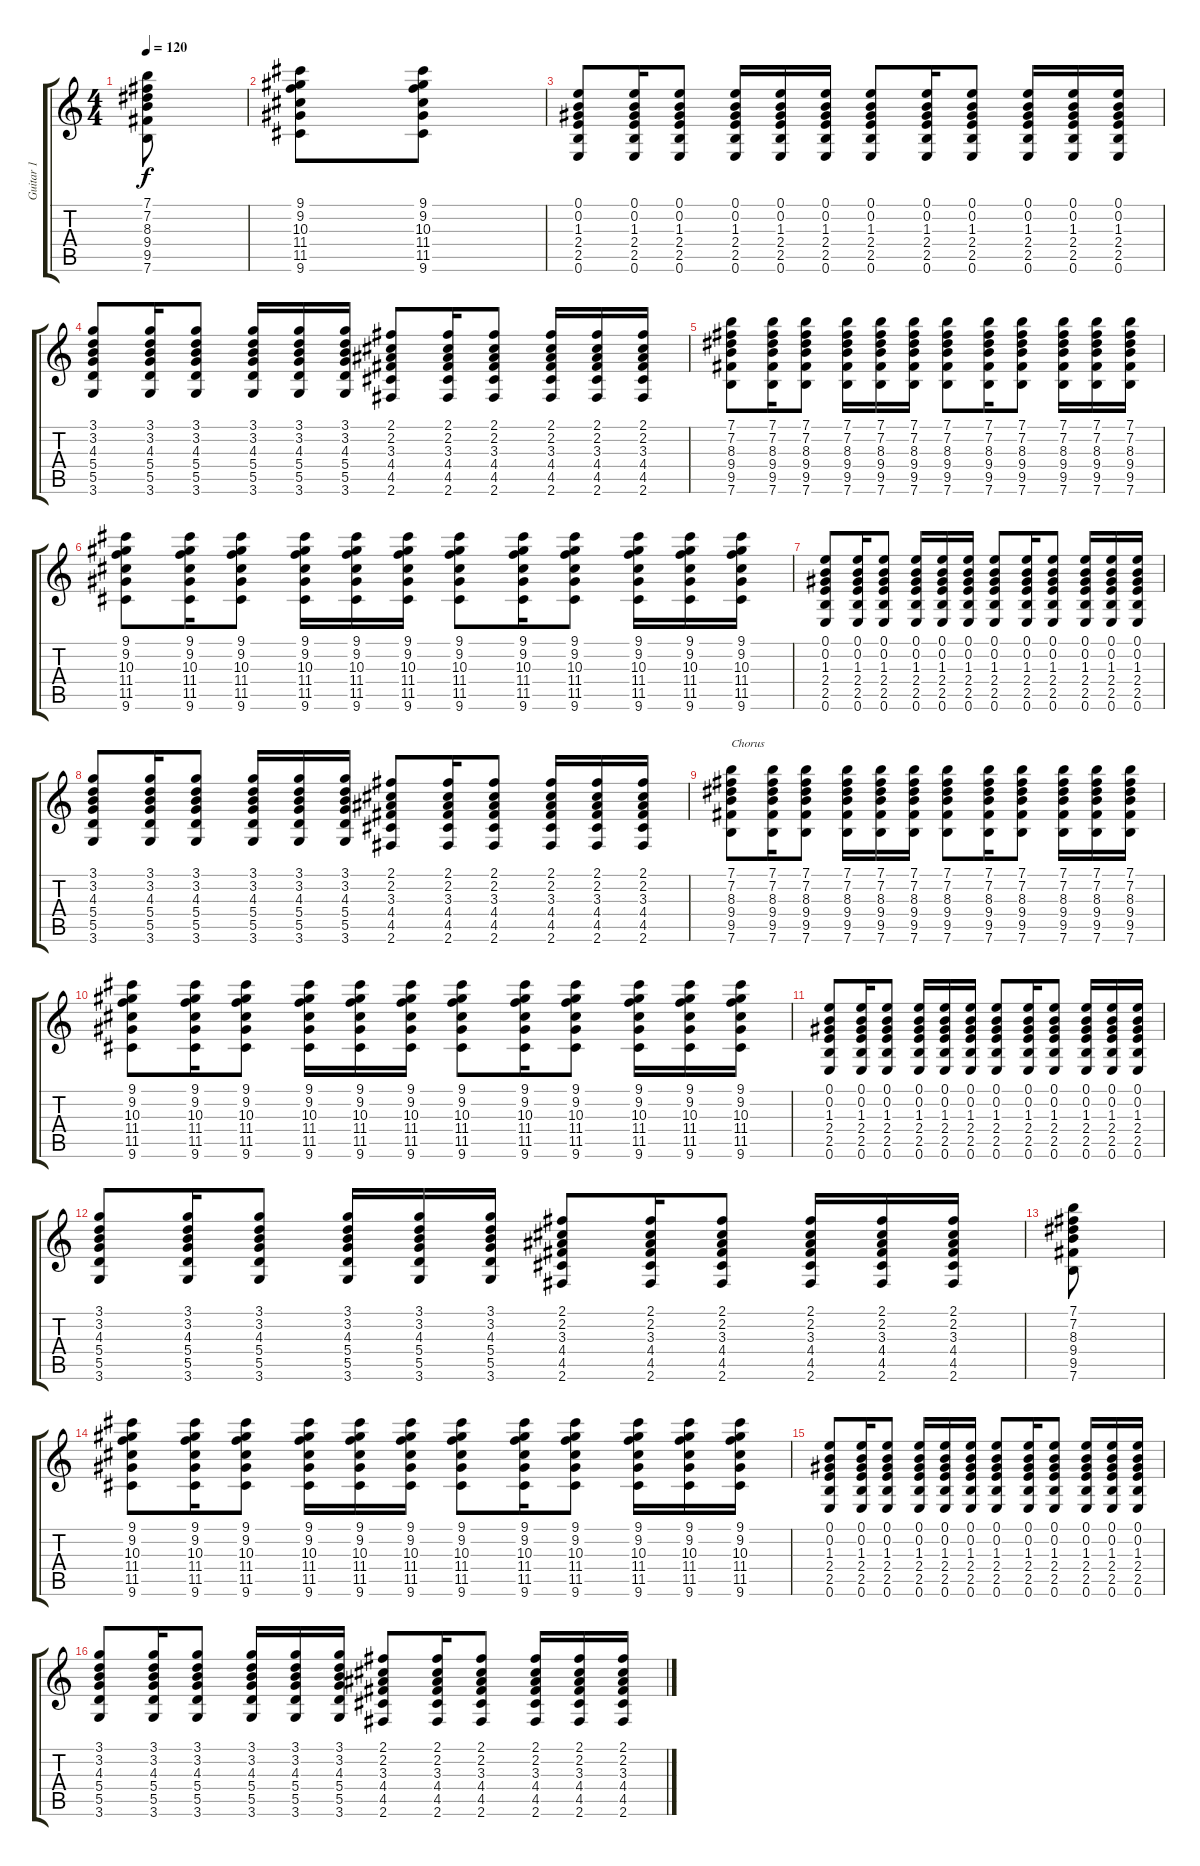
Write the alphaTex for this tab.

\track ("Guitar 1" "Guitar 1") {instrument overdrivenguitar}
\staff {score tabs}
\tuning (E4 B3 G3 D3 A2 E2) {hide}
\ts (4 4)
\tempo 120
\clef g2
\ks c
(7.1 7.2 8.3 9.4 9.5 7.6).8{dy f} |
(9.1 9.2 10.3 11.4 11.5 9.6).8 (9.1 9.2 10.3 11.4 11.5 9.6).8 |
(0.1 0.2 1.3 2.4 2.5 0.6).8 (0.1 0.2 1.3 2.4 2.5 0.6).16 (0.1 0.2 1.3 2.4 2.5 0.6).8 (0.1 0.2 1.3 2.4 2.5 0.6).16 (0.1 0.2 1.3 2.4 2.5 0.6).16 (0.1 0.2 1.3 2.4 2.5 0.6).16 (0.1 0.2 1.3 2.4 2.5 0.6).8 (0.1 0.2 1.3 2.4 2.5 0.6).16 (0.1 0.2 1.3 2.4 2.5 0.6).8 (0.1 0.2 1.3 2.4 2.5 0.6).16 (0.1 0.2 1.3 2.4 2.5 0.6).16 (0.1 0.2 1.3 2.4 2.5 0.6).16 |
(3.1 3.2 4.3 5.4 5.5 3.6).8 (3.1 3.2 4.3 5.4 5.5 3.6).16 (3.1 3.2 4.3 5.4 5.5 3.6).8 (3.1 3.2 4.3 5.4 5.5 3.6).16 (3.1 3.2 4.3 5.4 5.5 3.6).16 (3.1 3.2 4.3 5.4 5.5 3.6).16 (2.1 2.2 3.3 4.4 4.5 2.6).8 (2.1 2.2 3.3 4.4 4.5 2.6).16 (2.1 2.2 3.3 4.4 4.5 2.6).8 (2.1 2.2 3.3 4.4 4.5 2.6).16 (2.1 2.2 3.3 4.4 4.5 2.6).16 (2.1 2.2 3.3 4.4 4.5 2.6).16 |
(7.1 7.2 8.3 9.4 9.5 7.6).8 (7.1 7.2 8.3 9.4 9.5 7.6).16 (7.1 7.2 8.3 9.4 9.5 7.6).8 (7.1 7.2 8.3 9.4 9.5 7.6).16 (7.1 7.2 8.3 9.4 9.5 7.6).16 (7.1 7.2 8.3 9.4 9.5 7.6).16 (7.1 7.2 8.3 9.4 9.5 7.6).8 (7.1 7.2 8.3 9.4 9.5 7.6).16 (7.1 7.2 8.3 9.4 9.5 7.6).8 (7.1 7.2 8.3 9.4 9.5 7.6).16 (7.1 7.2 8.3 9.4 9.5 7.6).16 (7.1 7.2 8.3 9.4 9.5 7.6).16 |
(9.1 9.2 10.3 11.4 11.5 9.6).8 (9.1 9.2 10.3 11.4 11.5 9.6).16 (9.1 9.2 10.3 11.4 11.5 9.6).8 (9.1 9.2 10.3 11.4 11.5 9.6).16 (9.1 9.2 10.3 11.4 11.5 9.6).16 (9.1 9.2 10.3 11.4 11.5 9.6).16 (9.1 9.2 10.3 11.4 11.5 9.6).8 (9.1 9.2 10.3 11.4 11.5 9.6).16 (9.1 9.2 10.3 11.4 11.5 9.6).8 (9.1 9.2 10.3 11.4 11.5 9.6).16 (9.1 9.2 10.3 11.4 11.5 9.6).16 (9.1 9.2 10.3 11.4 11.5 9.6).16 |
(0.1 0.2 1.3 2.4 2.5 0.6).8 (0.1 0.2 1.3 2.4 2.5 0.6).16 (0.1 0.2 1.3 2.4 2.5 0.6).8 (0.1 0.2 1.3 2.4 2.5 0.6).16 (0.1 0.2 1.3 2.4 2.5 0.6).16 (0.1 0.2 1.3 2.4 2.5 0.6).16 (0.1 0.2 1.3 2.4 2.5 0.6).8 (0.1 0.2 1.3 2.4 2.5 0.6).16 (0.1 0.2 1.3 2.4 2.5 0.6).8 (0.1 0.2 1.3 2.4 2.5 0.6).16 (0.1 0.2 1.3 2.4 2.5 0.6).16 (0.1 0.2 1.3 2.4 2.5 0.6).16 |
(3.1 3.2 4.3 5.4 5.5 3.6).8 (3.1 3.2 4.3 5.4 5.5 3.6).16 (3.1 3.2 4.3 5.4 5.5 3.6).8 (3.1 3.2 4.3 5.4 5.5 3.6).16 (3.1 3.2 4.3 5.4 5.5 3.6).16 (3.1 3.2 4.3 5.4 5.5 3.6).16 (2.1 2.2 3.3 4.4 4.5 2.6).8 (2.1 2.2 3.3 4.4 4.5 2.6).16 (2.1 2.2 3.3 4.4 4.5 2.6).8 (2.1 2.2 3.3 4.4 4.5 2.6).16 (2.1 2.2 3.3 4.4 4.5 2.6).16 (2.1 2.2 3.3 4.4 4.5 2.6).16 |
(7.1 7.2 8.3 9.4 9.5 7.6).8{txt "Chorus"} (7.1 7.2 8.3 9.4 9.5 7.6).16 (7.1 7.2 8.3 9.4 9.5 7.6).8 (7.1 7.2 8.3 9.4 9.5 7.6).16 (7.1 7.2 8.3 9.4 9.5 7.6).16 (7.1 7.2 8.3 9.4 9.5 7.6).16 (7.1 7.2 8.3 9.4 9.5 7.6).8 (7.1 7.2 8.3 9.4 9.5 7.6).16 (7.1 7.2 8.3 9.4 9.5 7.6).8 (7.1 7.2 8.3 9.4 9.5 7.6).16 (7.1 7.2 8.3 9.4 9.5 7.6).16 (7.1 7.2 8.3 9.4 9.5 7.6).16 |
(9.1 9.2 10.3 11.4 11.5 9.6).8 (9.1 9.2 10.3 11.4 11.5 9.6).16 (9.1 9.2 10.3 11.4 11.5 9.6).8 (9.1 9.2 10.3 11.4 11.5 9.6).16 (9.1 9.2 10.3 11.4 11.5 9.6).16 (9.1 9.2 10.3 11.4 11.5 9.6).16 (9.1 9.2 10.3 11.4 11.5 9.6).8 (9.1 9.2 10.3 11.4 11.5 9.6).16 (9.1 9.2 10.3 11.4 11.5 9.6).8 (9.1 9.2 10.3 11.4 11.5 9.6).16 (9.1 9.2 10.3 11.4 11.5 9.6).16 (9.1 9.2 10.3 11.4 11.5 9.6).16 |
(0.1 0.2 1.3 2.4 2.5 0.6).8 (0.1 0.2 1.3 2.4 2.5 0.6).16 (0.1 0.2 1.3 2.4 2.5 0.6).8 (0.1 0.2 1.3 2.4 2.5 0.6).16 (0.1 0.2 1.3 2.4 2.5 0.6).16 (0.1 0.2 1.3 2.4 2.5 0.6).16 (0.1 0.2 1.3 2.4 2.5 0.6).8 (0.1 0.2 1.3 2.4 2.5 0.6).16 (0.1 0.2 1.3 2.4 2.5 0.6).8 (0.1 0.2 1.3 2.4 2.5 0.6).16 (0.1 0.2 1.3 2.4 2.5 0.6).16 (0.1 0.2 1.3 2.4 2.5 0.6).16 |
(3.1 3.2 4.3 5.4 5.5 3.6).8 (3.1 3.2 4.3 5.4 5.5 3.6).16 (3.1 3.2 4.3 5.4 5.5 3.6).8 (3.1 3.2 4.3 5.4 5.5 3.6).16 (3.1 3.2 4.3 5.4 5.5 3.6).16 (3.1 3.2 4.3 5.4 5.5 3.6).16 (2.1 2.2 3.3 4.4 4.5 2.6).8 (2.1 2.2 3.3 4.4 4.5 2.6).16 (2.1 2.2 3.3 4.4 4.5 2.6).8 (2.1 2.2 3.3 4.4 4.5 2.6).16 (2.1 2.2 3.3 4.4 4.5 2.6).16 (2.1 2.2 3.3 4.4 4.5 2.6).16 |
(7.1 7.2 8.3 9.4 9.5 7.6).8 |
(9.1 9.2 10.3 11.4 11.5 9.6).8 (9.1 9.2 10.3 11.4 11.5 9.6).16 (9.1 9.2 10.3 11.4 11.5 9.6).8 (9.1 9.2 10.3 11.4 11.5 9.6).16 (9.1 9.2 10.3 11.4 11.5 9.6).16 (9.1 9.2 10.3 11.4 11.5 9.6).16 (9.1 9.2 10.3 11.4 11.5 9.6).8 (9.1 9.2 10.3 11.4 11.5 9.6).16 (9.1 9.2 10.3 11.4 11.5 9.6).8 (9.1 9.2 10.3 11.4 11.5 9.6).16 (9.1 9.2 10.3 11.4 11.5 9.6).16 (9.1 9.2 10.3 11.4 11.5 9.6).16 |
(0.1 0.2 1.3 2.4 2.5 0.6).8 (0.1 0.2 1.3 2.4 2.5 0.6).16 (0.1 0.2 1.3 2.4 2.5 0.6).8 (0.1 0.2 1.3 2.4 2.5 0.6).16 (0.1 0.2 1.3 2.4 2.5 0.6).16 (0.1 0.2 1.3 2.4 2.5 0.6).16 (0.1 0.2 1.3 2.4 2.5 0.6).8 (0.1 0.2 1.3 2.4 2.5 0.6).16 (0.1 0.2 1.3 2.4 2.5 0.6).8 (0.1 0.2 1.3 2.4 2.5 0.6).16 (0.1 0.2 1.3 2.4 2.5 0.6).16 (0.1 0.2 1.3 2.4 2.5 0.6).16 |
(3.1 3.2 4.3 5.4 5.5 3.6).8 (3.1 3.2 4.3 5.4 5.5 3.6).16 (3.1 3.2 4.3 5.4 5.5 3.6).8 (3.1 3.2 4.3 5.4 5.5 3.6).16 (3.1 3.2 4.3 5.4 5.5 3.6).16 (3.1 3.2 4.3 5.4 5.5 3.6).16 (2.1 2.2 3.3 4.4 4.5 2.6).8 (2.1 2.2 3.3 4.4 4.5 2.6).16 (2.1 2.2 3.3 4.4 4.5 2.6).8 (2.1 2.2 3.3 4.4 4.5 2.6).16 (2.1 2.2 3.3 4.4 4.5 2.6).16 (2.1 2.2 3.3 4.4 4.5 2.6).16
